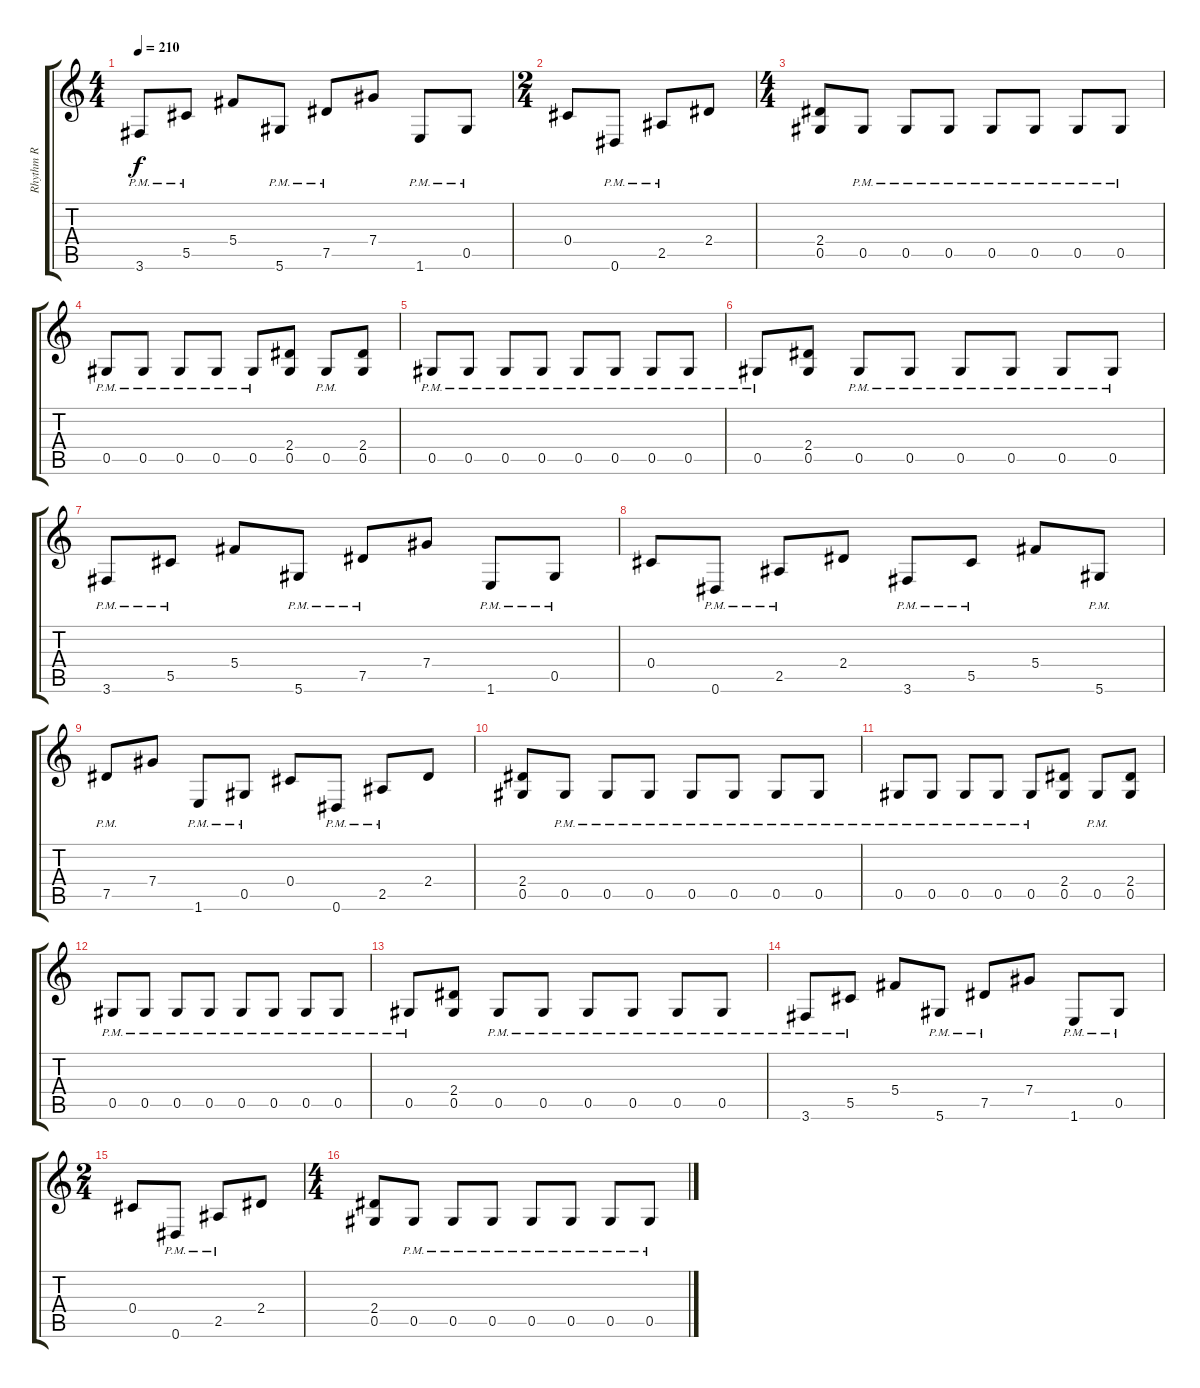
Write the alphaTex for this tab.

\track ("Rhythm R" "Rhythm R") {instrument overdrivenguitar}
\staff {score tabs}
\tuning (Eb4 Bb3 Gb3 Db3 Ab2 Eb2) {hide}
\ts (4 4)
\tempo 210
\clef g2
\ks c
3.6{pm}.8{dy f} 5.5{pm}.8 5.4.8 5.6{pm}.8 7.5{pm}.8 7.4.8 1.6{pm}.8 0.5{pm}.8 |
\ts (2 4)
0.4.8 0.6{pm}.8 2.5{pm}.8 2.4.8 |
\ts (4 4)
(2.4 0.5).8 0.5{pm}.8 0.5{pm}.8 0.5{pm}.8 0.5{pm}.8 0.5{pm}.8 0.5{pm}.8 0.5{pm}.8 |
0.5{pm}.8 0.5{pm}.8 0.5{pm}.8 0.5{pm}.8 0.5{pm}.8 (2.4 0.5).8 0.5{pm}.8 (2.4 0.5).8 |
0.5{pm}.8 0.5{pm}.8 0.5{pm}.8 0.5{pm}.8 0.5{pm}.8 0.5{pm}.8 0.5{pm}.8 0.5{pm}.8 |
0.5{pm}.8 (2.4 0.5).8 0.5{pm}.8 0.5{pm}.8 0.5{pm}.8 0.5{pm}.8 0.5{pm}.8 0.5{pm}.8 |
3.6{pm}.8 5.5{pm}.8 5.4.8 5.6{pm}.8 7.5{pm}.8 7.4.8 1.6{pm}.8 0.5{pm}.8 |
0.4.8 0.6{pm}.8 2.5{pm}.8 2.4.8 3.6{pm}.8 5.5{pm}.8 5.4.8 5.6{pm}.8 |
7.5{pm}.8 7.4.8 1.6{pm}.8 0.5{pm}.8 0.4.8 0.6{pm}.8 2.5{pm}.8 2.4.8 |
(2.4 0.5).8 0.5{pm}.8 0.5{pm}.8 0.5{pm}.8 0.5{pm}.8 0.5{pm}.8 0.5{pm}.8 0.5{pm}.8 |
0.5{pm}.8 0.5{pm}.8 0.5{pm}.8 0.5{pm}.8 0.5{pm}.8 (2.4 0.5).8 0.5{pm}.8 (2.4 0.5).8 |
0.5{pm}.8 0.5{pm}.8 0.5{pm}.8 0.5{pm}.8 0.5{pm}.8 0.5{pm}.8 0.5{pm}.8 0.5{pm}.8 |
0.5{pm}.8 (2.4 0.5).8 0.5{pm}.8 0.5{pm}.8 0.5{pm}.8 0.5{pm}.8 0.5{pm}.8 0.5{pm}.8 |
3.6{pm}.8 5.5{pm}.8 5.4.8 5.6{pm}.8 7.5{pm}.8 7.4.8 1.6{pm}.8 0.5{pm}.8 |
\ts (2 4)
0.4.8 0.6{pm}.8 2.5{pm}.8 2.4.8 |
\ts (4 4)
(2.4 0.5).8 0.5{pm}.8 0.5{pm}.8 0.5{pm}.8 0.5{pm}.8 0.5{pm}.8 0.5{pm}.8 0.5{pm}.8
